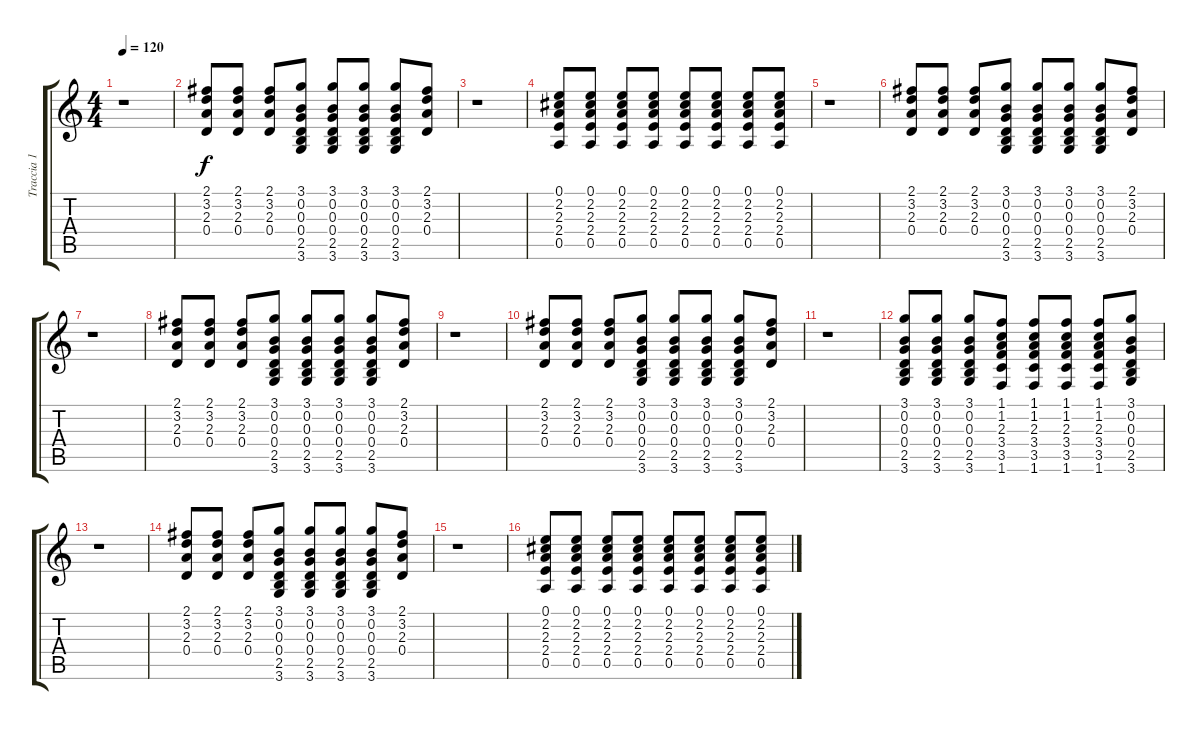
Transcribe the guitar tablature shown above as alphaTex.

\track ("Traccia 1" "Traccia 1") {instrument distortionguitar}
\staff {score tabs}
\tuning (E4 B3 G3 D3 A2 E2) {hide}
\ts (4 4)
\tempo 120
\clef g2
\ks c
r.1{dy f} |
(2.1 3.2 2.3 0.4).8 (2.1 3.2 2.3 0.4).8 (2.1 3.2 2.3 0.4).8 (3.1 0.2 0.3 0.4 2.5 3.6).8 (3.1 0.2 0.3 0.4 2.5 3.6).8 (3.1 0.2 0.3 0.4 2.5 3.6).8 (3.1 0.2 0.3 0.4 2.5 3.6).8 (2.1 3.2 2.3 0.4).8 |
r.1 |
(0.1 2.2 2.3 2.4 0.5).8 (0.1 2.2 2.3 2.4 0.5).8 (0.1 2.2 2.3 2.4 0.5).8 (0.1 2.2 2.3 2.4 0.5).8 (0.1 2.2 2.3 2.4 0.5).8 (0.1 2.2 2.3 2.4 0.5).8 (0.1 2.2 2.3 2.4 0.5).8 (0.1 2.2 2.3 2.4 0.5).8 |
r.1 |
(2.1 3.2 2.3 0.4).8 (2.1 3.2 2.3 0.4).8 (2.1 3.2 2.3 0.4).8 (3.1 0.2 0.3 0.4 2.5 3.6).8 (3.1 0.2 0.3 0.4 2.5 3.6).8 (3.1 0.2 0.3 0.4 2.5 3.6).8 (3.1 0.2 0.3 0.4 2.5 3.6).8 (2.1 3.2 2.3 0.4).8 |
r.1 |
(2.1 3.2 2.3 0.4).8 (2.1 3.2 2.3 0.4).8 (2.1 3.2 2.3 0.4).8 (3.1 0.2 0.3 0.4 2.5 3.6).8 (3.1 0.2 0.3 0.4 2.5 3.6).8 (3.1 0.2 0.3 0.4 2.5 3.6).8 (3.1 0.2 0.3 0.4 2.5 3.6).8 (2.1 3.2 2.3 0.4).8 |
r.1 |
(2.1 3.2 2.3 0.4).8 (2.1 3.2 2.3 0.4).8 (2.1 3.2 2.3 0.4).8 (3.1 0.2 0.3 0.4 2.5 3.6).8 (3.1 0.2 0.3 0.4 2.5 3.6).8 (3.1 0.2 0.3 0.4 2.5 3.6).8 (3.1 0.2 0.3 0.4 2.5 3.6).8 (2.1 3.2 2.3 0.4).8 |
r.1 |
(3.1 0.2 0.3 0.4 2.5 3.6).8 (3.1 0.2 0.3 0.4 2.5 3.6).8 (3.1 0.2 0.3 0.4 2.5 3.6).8 (1.1 1.2 2.3 3.4 3.5 1.6).8 (1.1 1.2 2.3 3.4 3.5 1.6).8 (1.1 1.2 2.3 3.4 3.5 1.6).8 (1.1 1.2 2.3 3.4 3.5 1.6).8 (3.1 0.2 0.3 0.4 2.5 3.6).8 |
r.1 |
(2.1 3.2 2.3 0.4).8 (2.1 3.2 2.3 0.4).8 (2.1 3.2 2.3 0.4).8 (3.1 0.2 0.3 0.4 2.5 3.6).8 (3.1 0.2 0.3 0.4 2.5 3.6).8 (3.1 0.2 0.3 0.4 2.5 3.6).8 (3.1 0.2 0.3 0.4 2.5 3.6).8 (2.1 3.2 2.3 0.4).8 |
r.1 |
(0.1 2.2 2.3 2.4 0.5).8 (0.1 2.2 2.3 2.4 0.5).8 (0.1 2.2 2.3 2.4 0.5).8 (0.1 2.2 2.3 2.4 0.5).8 (0.1 2.2 2.3 2.4 0.5).8 (0.1 2.2 2.3 2.4 0.5).8 (0.1 2.2 2.3 2.4 0.5).8 (0.1 2.2 2.3 2.4 0.5).8
